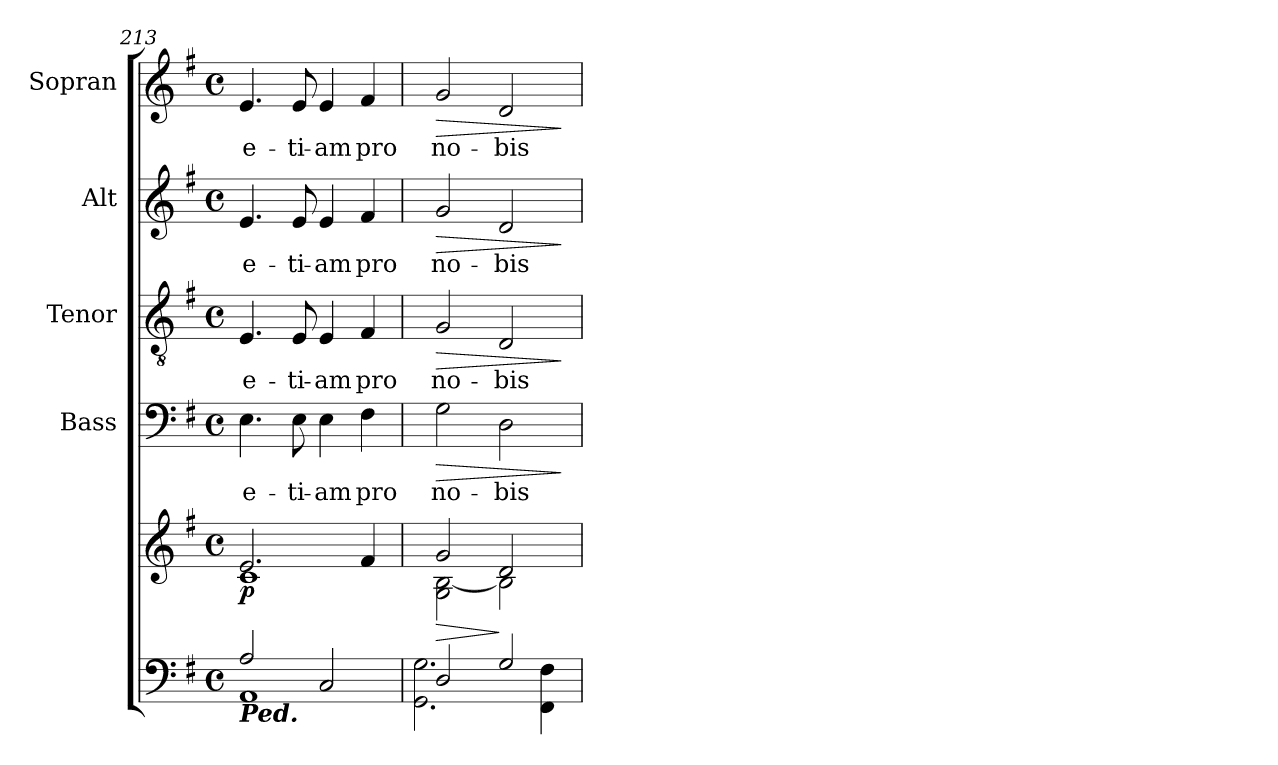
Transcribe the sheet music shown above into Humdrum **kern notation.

**kern	**kern	**dynam	**kern	**text	**dynam	**kern	**text	**dynam	**kern	**text	**dynam	**kern	**text	**dynam
*part5	*part5	*part5	*part4	*part4	*part4	*part3	*part3	*part3	*part2	*part2	*part2	*part1	*part1	*part1
*staff6	*staff5	*staff5/6	*staff4	*staff4	*staff4	*staff3	*staff3	*staff3	*staff2	*staff2	*staff2	*staff1	*staff1	*staff1
*	*	*	*I"Bass	*	*	*I"Tenor	*	*	*I"Alt	*	*	*I"Sopran	*	*
*	*	*	*I'B.	*	*	*I'T.	*	*	*I'A.	*	*	*I'S.	*	*
*clefF4	*clefG2	*	*clefF4	*	*	*clefGv2	*	*	*clefG2	*	*	*clefG2	*	*
*k[f#]	*k[f#]	*	*k[f#]	*	*	*k[f#]	*	*	*k[f#]	*	*	*k[f#]	*	*
*G:	*G:	*	*G:	*	*	*G:	*	*	*G:	*	*	*G:	*	*
*M4/4	*M4/4	*	*M4/4	*	*	*M4/4	*	*	*M4/4	*	*	*M4/4	*	*
*met(c)	*met(c)	*	*met(c)	*	*	*met(c)	*	*	*met(c)	*	*	*met(c)	*	*
=213	=213	=213	=213	=213	=213	=213	=213	=213	=213	=213	=213	=213	=213	=213
*^	*^	*	*	*	*	*	*	*	*	*	*	*	*	*
!LO:TX:b:Bi:t=Ped.	!	!	!	!	!	!	!	!	!	!	!	!	!	!	!	!
!	!	!	!	!LO:DY:b	!	!LO:LY:b	!	!	!LO:LY:b	!	!	!LO:LY:b	!	!	!LO:LY:b	!
2A/	1AA	2.e/	1c	p	4.E\	e-	.	4.E/	e-	.	4.e/	e-	.	4.e/	e-	.
!	!	!	!	!	!	!LO:LY:b	!	!	!LO:LY:b	!	!	!LO:LY:b	!	!	!LO:LY:b	!
.	.	.	.	.	8E\	-ti-	.	8E/	-ti-	.	8e/	-ti-	.	8e/	-ti-	.
!	!	!	!	!	!	!LO:LY:b	!	!	!LO:LY:b	!	!	!LO:LY:b	!	!	!LO:LY:b	!
2C/	.	.	.	.	4E\	-am	.	4E/	-am	.	4e/	-am	.	4e/	-am	.
!	!	!	!	!	!	!LO:LY:b	!	!	!LO:LY:b	!	!	!LO:LY:b	!	!	!LO:LY:b	!
.	.	4f#/	.	.	4F#\	pro	.	4F#/	pro	.	4f#/	pro	.	4f#/	pro	.
=214	=214	=214	=214	=214	=214	=214	=214	=214	=214	=214	=214	=214	=214	=214	=214	=214
!	!	!	!	!LO:HP:b	!	!LO:LY:b	!LO:HP:b	!	!LO:LY:b	!LO:HP:b	!	!LO:LY:b	!LO:HP:b	!	!LO:LY:b	!LO:HP:b
2D/	2.GG\ 2.G\	2g/	2G\ [<2B\	>	2G\	no-	>	2G/	no-	>	2g/	no-	>	2g/	no-	>
!	!	!	!	!	!	!LO:LY:b	!	!	!LO:LY:b	!	!	!LO:LY:b	!	!	!LO:LY:b	!
2G/	.	2d/	2B\]	]	2D\	-bis	.	2D/	-bis	.	2d/	-bis	.	2d/	-bis	.
.	4FF#\ 4F#\	.	.	.	.	.	.	.	.	.	.	.	.	.	.	.
*v	*v	*	*	*	*	*	*	*	*	*	*	*	*	*	*	*
*	*v	*v	*	*	*	*	*	*	*	*	*	*	*	*	*
.	.	.	.	.	]	.	.	]	.	.	]	.	.	]
=	=	=	=	=	=	=	=	=	=	=	=	=	=	=
*-	*-	*-	*-	*-	*-	*-	*-	*-	*-	*-	*-	*-	*-	*-
